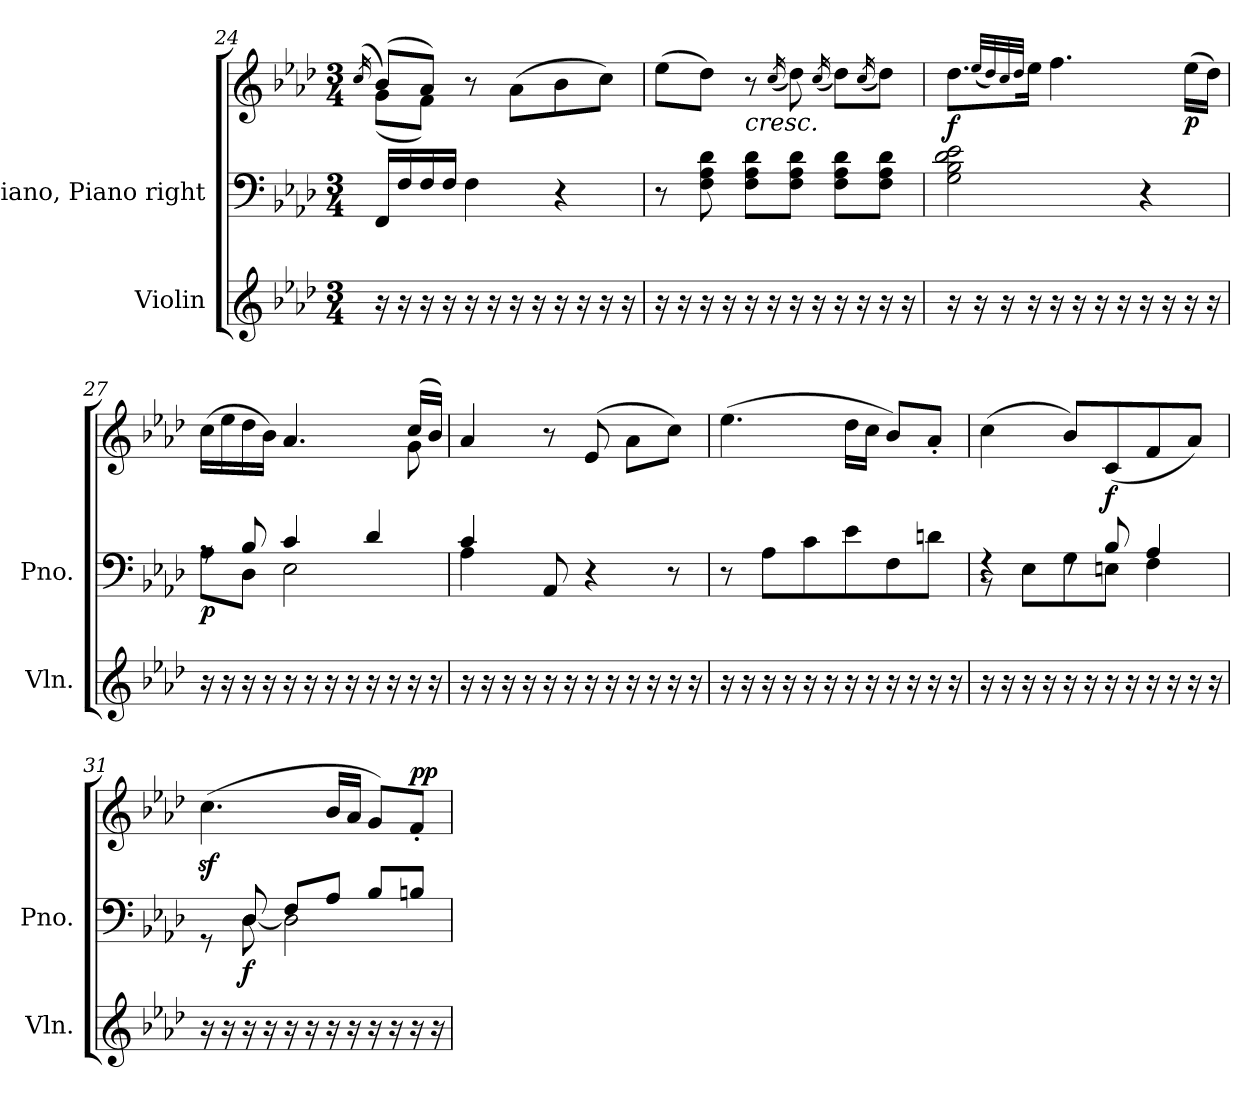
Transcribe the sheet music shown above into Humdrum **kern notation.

**kern	**kern	**kern	**dynam
*part2	*part1	*part1	*part1
*staff3	*staff2	*staff1	*staff1/2
*I"Violin	*I"Piano, Piano right	*	*
*I'Vln.	*I'Pno.	*	*
!!LO:LB:g=z
*clefG2	*clefF4	*clefG2	*
*k[b-e-a-d-]	*k[b-e-a-d-]	*k[b-e-a-d-]	*
*M3/4	*M3/4	*M3/4	*
=24	=24	=24	=24
.	.	(>16qcc/	.
*	*	*^	*
16r	16FF/LL	(>8b-/L)	(<8g\L	.
16r	16F/	.	.	.
16r	16F/	8a-/J)	8f\J)	.
16r	16F/JJ	.	.	.
16r	4F\	8r	2ryy	.
16r	.	.	.	.
16r	.	(>8a-\L	.	.
16r	.	.	.	.
16r	4r	8b-\	.	.
16r	.	.	.	.
16r	.	8cc\J)	.	.
16r	.	.	.	.
*	*	*v	*v	*
=25	=25	=25	=25
16r	8r	(>8ee-\L	.
16r	.	.	.
16r	8F\ 8A-\ 8d-\	8dd-\J)	.
16r	.	.	.
!	!	!LO:TX:b:i:t=cresc.	!
16r	8F\ 8A-\ 8d-\L	8r	.
16r	.	.	.
.	.	(<16qcc/	.
16r	8F\ 8A-\ 8d-\J	8dd-\)	.
16r	.	.	.
.	.	(<16qcc/	.
16r	8F\ 8A-\ 8d-\L	8dd-\L)	.
16r	.	.	.
.	.	(<16qcc/	.
16r	8F\ 8A-\ 8d-\J	8dd-\J)	.
16r	.	.	.
=26	=26	=26	=26
!	!	!	!LO:DY:b
16r	2G\ 2B-\ 2d-\ 2e-\	8.dd-\L	f
16r	.	.	.
16r	.	.	.
.	.	(<32qee-/LLL	.
.	.	32qdd-/)	.
.	.	32qcc/	.
.	.	32qdd-/JJJ	.
16r	.	16ee-\Jk	.
16r	.	4.ff\	.
16r	.	.	.
16r	.	.	.
16r	.	.	.
16r	4r	.	.
16r	.	.	.
!	!	!	!LO:DY:b
16r	.	(>16ee-\LL	p
16r	.	16dd-\JJ)	.
!!LO:PB:g=z
=27	=27	=27	=27
*	*^	*^	*
!	!	!	!	!	!LO:DY:b=2
16r	8rA	8A-\L	(>16cc\LL	8ryy	p
16r	.	.	16ee-\	.	.
*	*	*	*v	*v	*
16r	8B-/	8D-\J	16dd-\	.
16r	.	.	16b-\JJ)	.
16r	4c/	2E-\	4.a-/	.
16r	.	.	.	.
16r	.	.	.	.
16r	.	.	.	.
16r	4d-/	.	.	.
16r	.	.	.	.
*	*	*	*^	*
16r	.	.	(>16cc/LL	8g\	.
16r	.	.	16b-/JJ)	.	.
*	*	*	*v	*v	*
=28	=28	=28	=28	=28
16r	4c/	4A-\	4a-/	.
16r	.	.	.	.
16r	.	.	.	.
16r	.	.	.	.
16r	8AA-/	2ryy	8r	.
16r	.	.	.	.
16r	4r	.	(>8e-/	.
16r	.	.	.	.
16r	.	.	8a-\L	.
16r	.	.	.	.
16r	8r	.	8cc\J)	.
16r	.	.	.	.
*	*v	*v	*	*
=29	=29	=29	=29
16r	8r	(>4.ee-\	.
16r	.	.	.
16r	8A-\L	.	.
16r	.	.	.
16r	8c\	.	.
16r	.	.	.
16r	8e-\	16dd-\LL	.
16r	.	16cc\JJ	.
16r	8F\	8b-/L)	.
16r	.	.	.
16r	8dn\J	8a-'/J	.
16r	.	.	.
!!LO:LB:g=z
=30	=30	=30	=30
*	*^	*	*
16r	4rF	8r	(>4cc\	.
16r	.	.	.	.
16r	.	8E-\L	.	.
16r	.	.	.	.
16r	8rF	8G\	8b-/L)	.
16r	.	.	.	.
!	!	!	!	!LO:DY:b
16r	8B-/	8En\J	(<8c/	f
16r	.	.	.	.
16r	4A-/	4F\	8f/	.
16r	.	.	.	.
16r	.	.	8a-/J)	.
16r	.	.	.	.
=31	=31	=31	=31	=31
16r	8rGG	8ryy	(>4.ccz<\	.
16r	.	.	.	.
!	!	!	!	!LO:DY:b=2
16r	8D-/	[8D-\	.	f
16r	.	.	.	.
16r	8F/L	2D-\]	.	.
16r	.	.	.	.
16r	8A-/J	.	16b-/LL	.
16r	.	.	16a-/JJ	.
16r	8B-/L	.	8g/L)	.
16r	.	.	.	.
!	!	!	!	!LO:DY:b=2
!	!	!	!	!LO:DY:n=1:a
16r	8Bn/J	.	8f'/J	p p
16r	.	.	.	.
*	*v	*v	*	*
=	=	=	=
*-	*-	*-	*-
